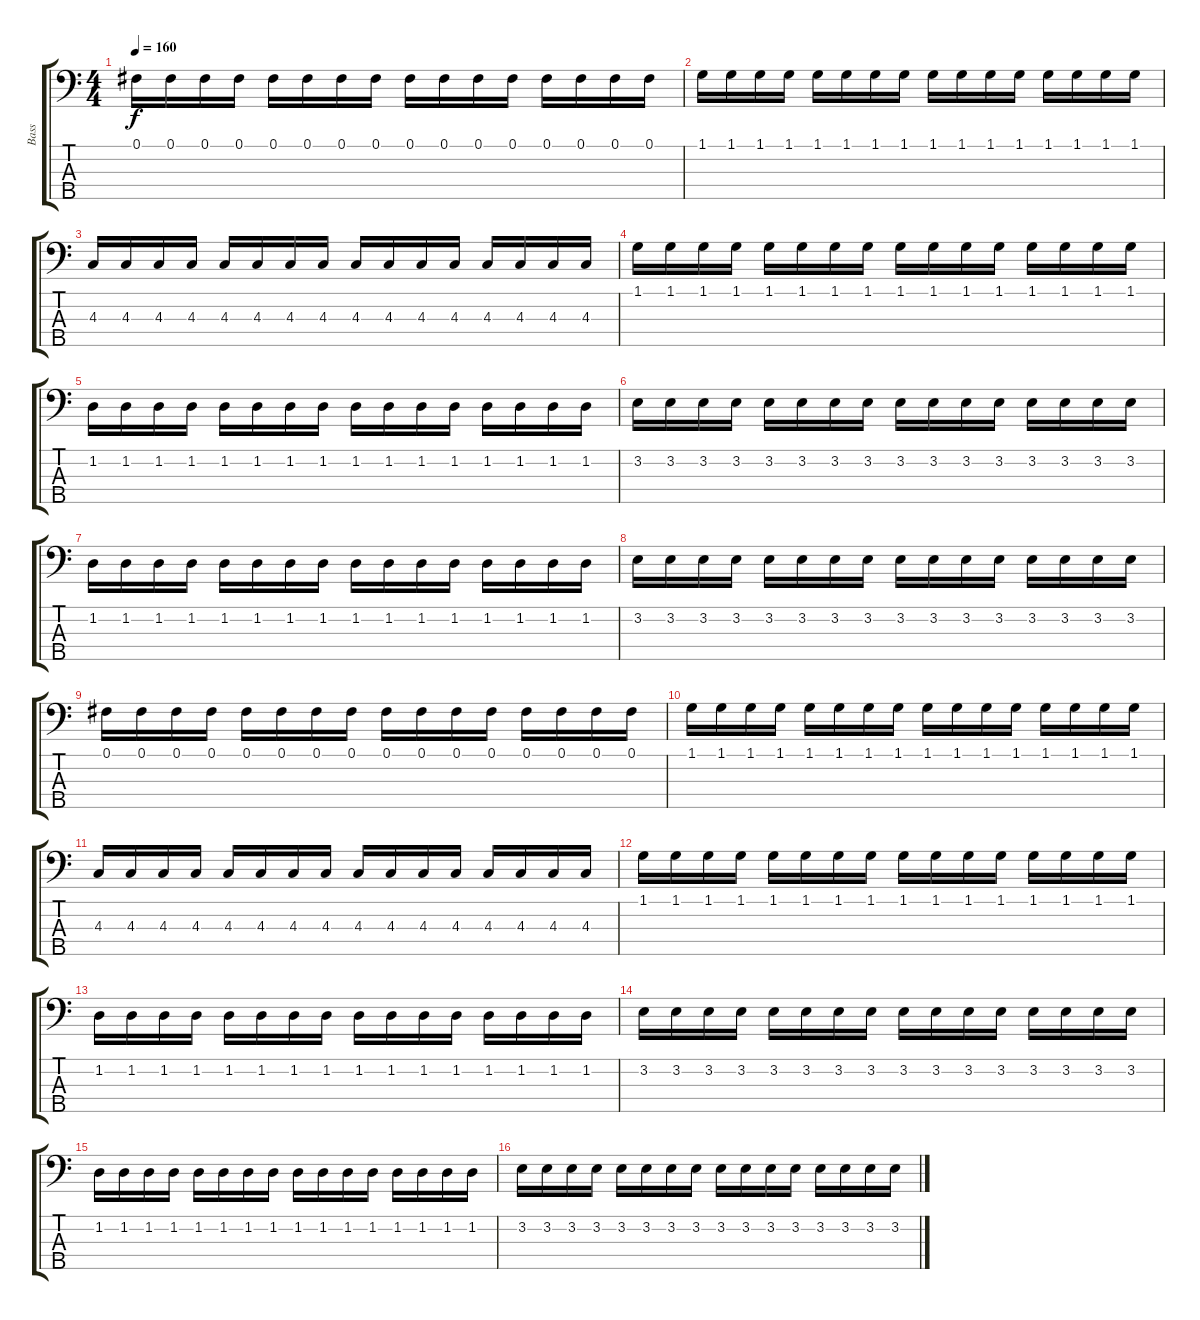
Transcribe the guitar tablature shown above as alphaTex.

\track ("Bass" "Bass") {instrument electricbasspick}
\staff {score tabs}
\tuning (Gb2 Db2 Ab1 Eb1 Bb0) {hide}
\ts (4 4)
\tempo 160
\clef f4
\ks c
0.1.16{dy f} 0.1.16 0.1.16 0.1.16 0.1.16 0.1.16 0.1.16 0.1.16 0.1.16 0.1.16 0.1.16 0.1.16 0.1.16 0.1.16 0.1.16 0.1.16 |
1.1.16 1.1.16 1.1.16 1.1.16 1.1.16 1.1.16 1.1.16 1.1.16 1.1.16 1.1.16 1.1.16 1.1.16 1.1.16 1.1.16 1.1.16 1.1.16 |
4.3.16 4.3.16 4.3.16 4.3.16 4.3.16 4.3.16 4.3.16 4.3.16 4.3.16 4.3.16 4.3.16 4.3.16 4.3.16 4.3.16 4.3.16 4.3.16 |
1.1.16 1.1.16 1.1.16 1.1.16 1.1.16 1.1.16 1.1.16 1.1.16 1.1.16 1.1.16 1.1.16 1.1.16 1.1.16 1.1.16 1.1.16 1.1.16 |
1.2.16 1.2.16 1.2.16 1.2.16 1.2.16 1.2.16 1.2.16 1.2.16 1.2.16 1.2.16 1.2.16 1.2.16 1.2.16 1.2.16 1.2.16 1.2.16 |
3.2.16 3.2.16 3.2.16 3.2.16 3.2.16 3.2.16 3.2.16 3.2.16 3.2.16 3.2.16 3.2.16 3.2.16 3.2.16 3.2.16 3.2.16 3.2.16 |
1.2.16 1.2.16 1.2.16 1.2.16 1.2.16 1.2.16 1.2.16 1.2.16 1.2.16 1.2.16 1.2.16 1.2.16 1.2.16 1.2.16 1.2.16 1.2.16 |
3.2.16 3.2.16 3.2.16 3.2.16 3.2.16 3.2.16 3.2.16 3.2.16 3.2.16 3.2.16 3.2.16 3.2.16 3.2.16 3.2.16 3.2.16 3.2.16 |
0.1.16 0.1.16 0.1.16 0.1.16 0.1.16 0.1.16 0.1.16 0.1.16 0.1.16 0.1.16 0.1.16 0.1.16 0.1.16 0.1.16 0.1.16 0.1.16 |
1.1.16 1.1.16 1.1.16 1.1.16 1.1.16 1.1.16 1.1.16 1.1.16 1.1.16 1.1.16 1.1.16 1.1.16 1.1.16 1.1.16 1.1.16 1.1.16 |
4.3.16 4.3.16 4.3.16 4.3.16 4.3.16 4.3.16 4.3.16 4.3.16 4.3.16 4.3.16 4.3.16 4.3.16 4.3.16 4.3.16 4.3.16 4.3.16 |
1.1.16 1.1.16 1.1.16 1.1.16 1.1.16 1.1.16 1.1.16 1.1.16 1.1.16 1.1.16 1.1.16 1.1.16 1.1.16 1.1.16 1.1.16 1.1.16 |
1.2.16 1.2.16 1.2.16 1.2.16 1.2.16 1.2.16 1.2.16 1.2.16 1.2.16 1.2.16 1.2.16 1.2.16 1.2.16 1.2.16 1.2.16 1.2.16 |
3.2.16 3.2.16 3.2.16 3.2.16 3.2.16 3.2.16 3.2.16 3.2.16 3.2.16 3.2.16 3.2.16 3.2.16 3.2.16 3.2.16 3.2.16 3.2.16 |
1.2.16 1.2.16 1.2.16 1.2.16 1.2.16 1.2.16 1.2.16 1.2.16 1.2.16 1.2.16 1.2.16 1.2.16 1.2.16 1.2.16 1.2.16 1.2.16 |
3.2.16 3.2.16 3.2.16 3.2.16 3.2.16 3.2.16 3.2.16 3.2.16 3.2.16 3.2.16 3.2.16 3.2.16 3.2.16 3.2.16 3.2.16 3.2.16
